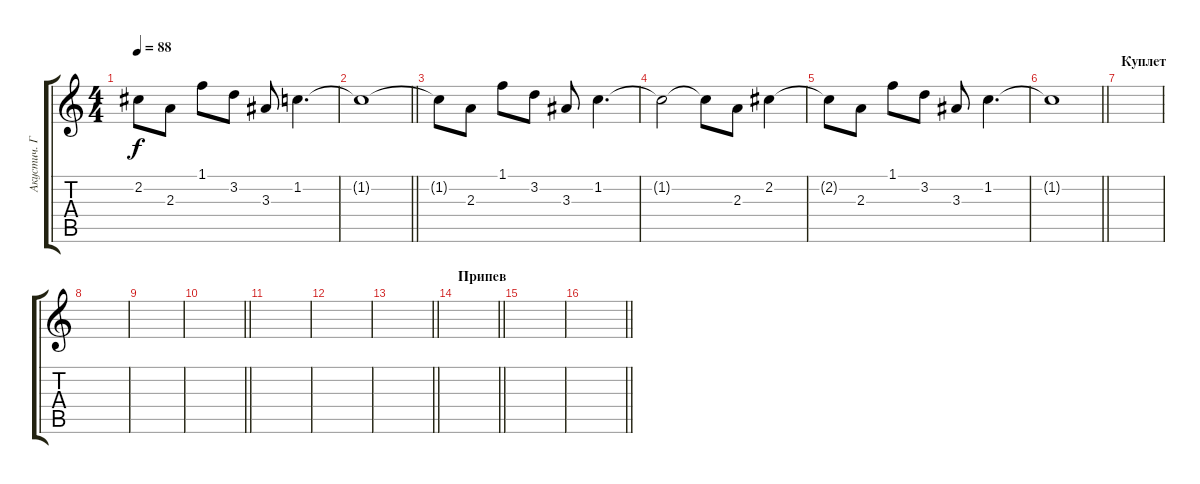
\track ("Акустич. Гитара" "Акустич. Г") {instrument acousticguitarsteel}
\staff {score tabs}
\tuning (E4 B3 G3 D3 A2 E2) {hide}
\ts (4 4)
\tempo 88
\clef g2
\ks c
2.2{t}.8{dy f} 2.3.8 1.1.8 3.2.8 3.3.8 1.2.4{d} |
\barLineRight lightlight
1.2{t}.1 |
1.2{t}.8 2.3.8 1.1.8 3.2.8 3.3.8 1.2.4{d} |
1.2{t}.2 1.2{t}.8 2.3.8 2.2.4 |
2.2{t}.8 2.3.8 1.1.8 3.2.8 3.3.8 1.2.4{d} |
\barLineRight lightlight
1.2{t}.1 |
\section ("" "Куплет")
|
|
|
\barLineRight lightlight
|
|
|
\barLineRight lightlight
|
\section ("" "Припев")
\barLineRight lightlight
|
|
\barLineRight lightlight
